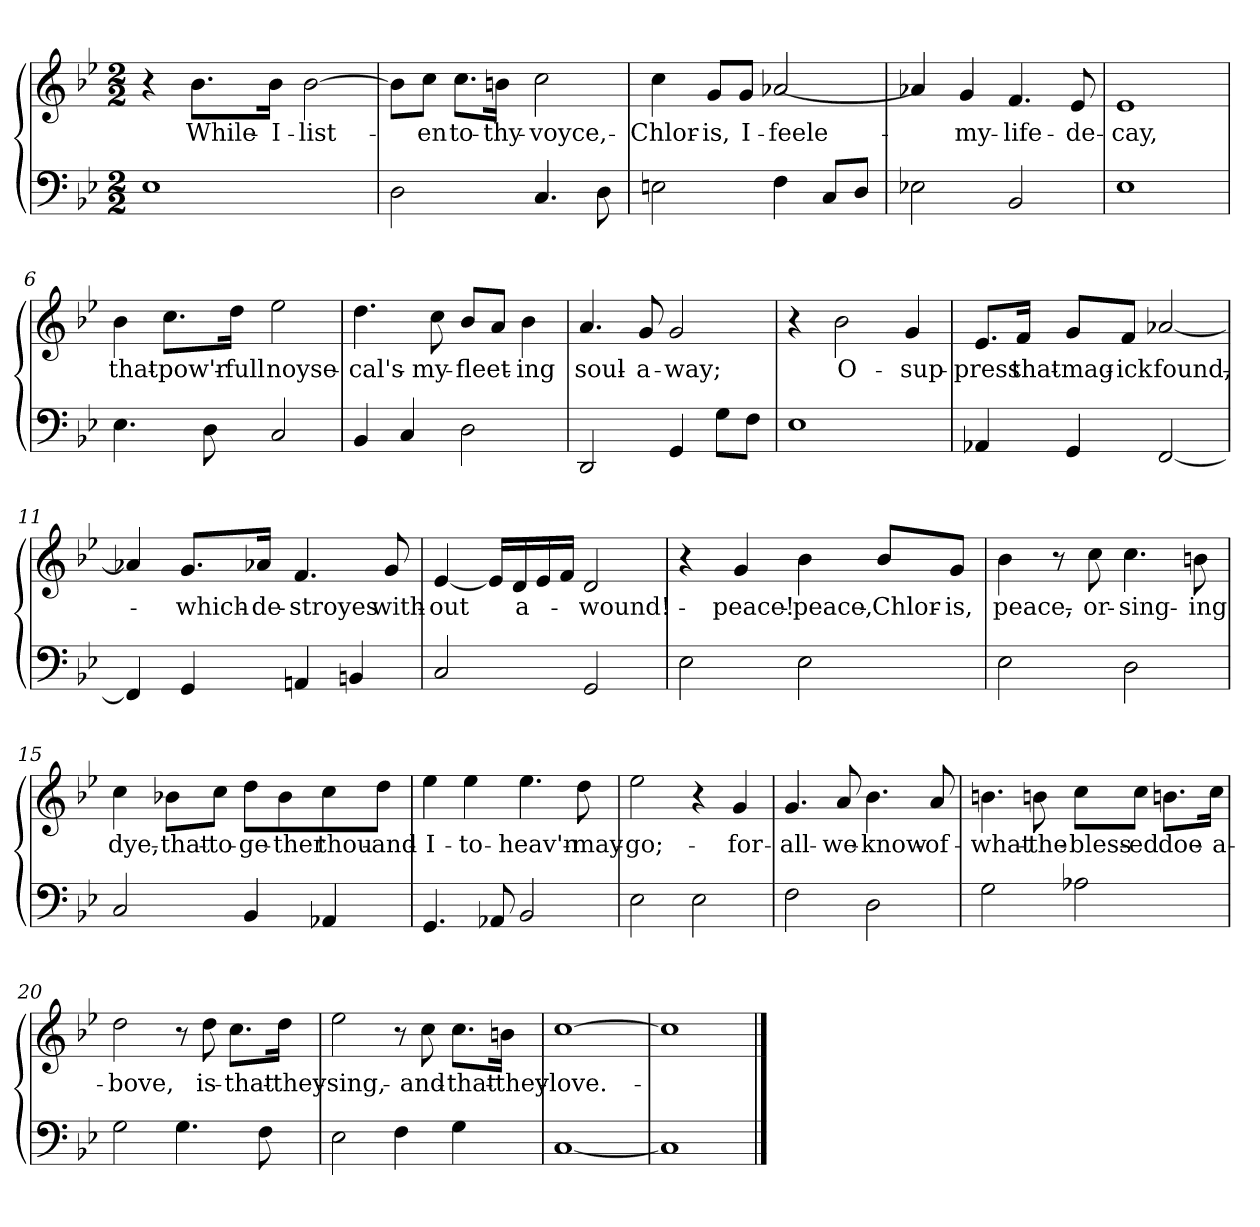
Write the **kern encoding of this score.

**kern	**kern	**text
*part2	*part1	*part1
*staff2	*staff1	*staff1
*clefF4	*clefG2	*
*k[b-e-]	*k[b-e-]	*
*B-:	*B-:	*
*M2/2	*M2/2	*
=1	=1	=1
1E-\	4r	.
.	8.b-\L	While-
.	16b-\Jk	I-
.	[2b-\	list-
=2	=2	=2
2D\	8b-\L]	.
.	8cc\J	-en
.	8.cc\L	to-
.	16bn\Jk	thy-
4.C/	2cc\	voyce,-
8D\	.	.
=3	=3	=3
2En\	4cc\	Chlor-
.	8g/L	-is,
.	8g/J	I-
4F\	[2a-X/	feele-
8C/L	.	.
8D/J	.	.
=4	=4	=4
2E-X\	4a-X/]	.
.	4g/	my-
2BB-/	4.f/	life-
.	8e-/	de-
=5	=5	=5
1E-\	1e-/	-cay,
!!LO:LB:g=z
=6	=6	=6
4.E-\	4b-\	that-
.	8.cc\L	pow'r-
8D\	.	.
.	16dd\Jk	-full
2C/	2ee-\	noyse-
=7	=7	=7
4BB-/	4.dd\	cal's-
4C/	.	.
.	8cc\	my-
2D\	8b-/L	fleet-
.	8a/J	.
.	4b-\	-ing
=8	=8	=8
2DD/	4.a/	soul-
.	8g/	a-
4GG/	2g/	-way;
8G\L	.	.
8F\J	.	.
=9	=9	=9
1E-\	4r	.
.	2b-\	O-
.	4g/	sup-
=10	=10	=10
4AA-X/	8.e-/L	-press
.	16f/Jk	that-
4GG/	8g/L	mag-
.	8f/J	-ick
[2FF/	[2a-X/	found,-
!!LO:LB:g=z
=11	=11	=11
4FF/]	4a-X/]	.
4GG/	8.g/L	which-
.	16a-X/Jk	de-
4AAn/	4.f/	-stroyes
4BBn/	.	.
.	8g/	with-
=12	=12	=12
2C/	[4e-/	-out
.	16e-/LL]	.
.	16d/	a-
.	16e-/	.
.	16f/JJ	.
2GG/	2d/	wound!-
=13	=13	=13
2E-\	4r	.
.	4g/	peace!-
2E-\	4b-\	peace,-
.	8b-/L	Chlor-
.	8g/J	-is,
=14	=14	=14
2E-\	4b-\	peace,-
.	8r	.
.	8cc\	or-
2D\	4.cc\	sing-
.	8bn\	-ing
!!LO:LB:g=z
=15	=15	=15
2C/	4cc\	dye,-
.	8b-X\L	that-
.	8cc\J	to-
4BB-/	8dd\L	-ge-
.	8b-\	-ther
4AA-X/	8cc\	thou-
.	8dd\J	and-
=16	=16	=16
4.GG/	4ee-\	I-
.	4ee-\	to-
8AA-X/	.	.
2BB-/	4.ee-\	heav'n-
.	8dd\	may-
=17	=17	=17
2E-\	2ee-\	go;-
2E-\	4r	.
.	4g/	for-
=18	=18	=18
2F\	4.g/	all-
.	8a/	we-
2D\	4.b-\	know-
.	8a/	of-
!!LO:LB:g=z
=19	=19	=19
2G\	4.bn\	what-
.	8bn\	the-
2A-X\	8cc\L	bless-
.	8cc\J	-ed
.	8.bn\L	doe-
.	16cc\Jk	a-
=20	=20	=20
2G\	2dd\	-bove,
4.G\	8r	.
.	8dd\	is-
.	8.cc\L	that-
8F\	.	.
.	16dd\Jk	they-
=21	=21	=21
2E-\	2ee-\	sing,-
4F\	8r	.
.	8cc\	and-
4G\	8.cc\L	that-
.	16bn\Jk	they-
=22	=22	=22
[1C/	[1cc\	love.-
=23	=23	=23
1C/]	1cc\]	.
==	==	==
*-	*-	*-
